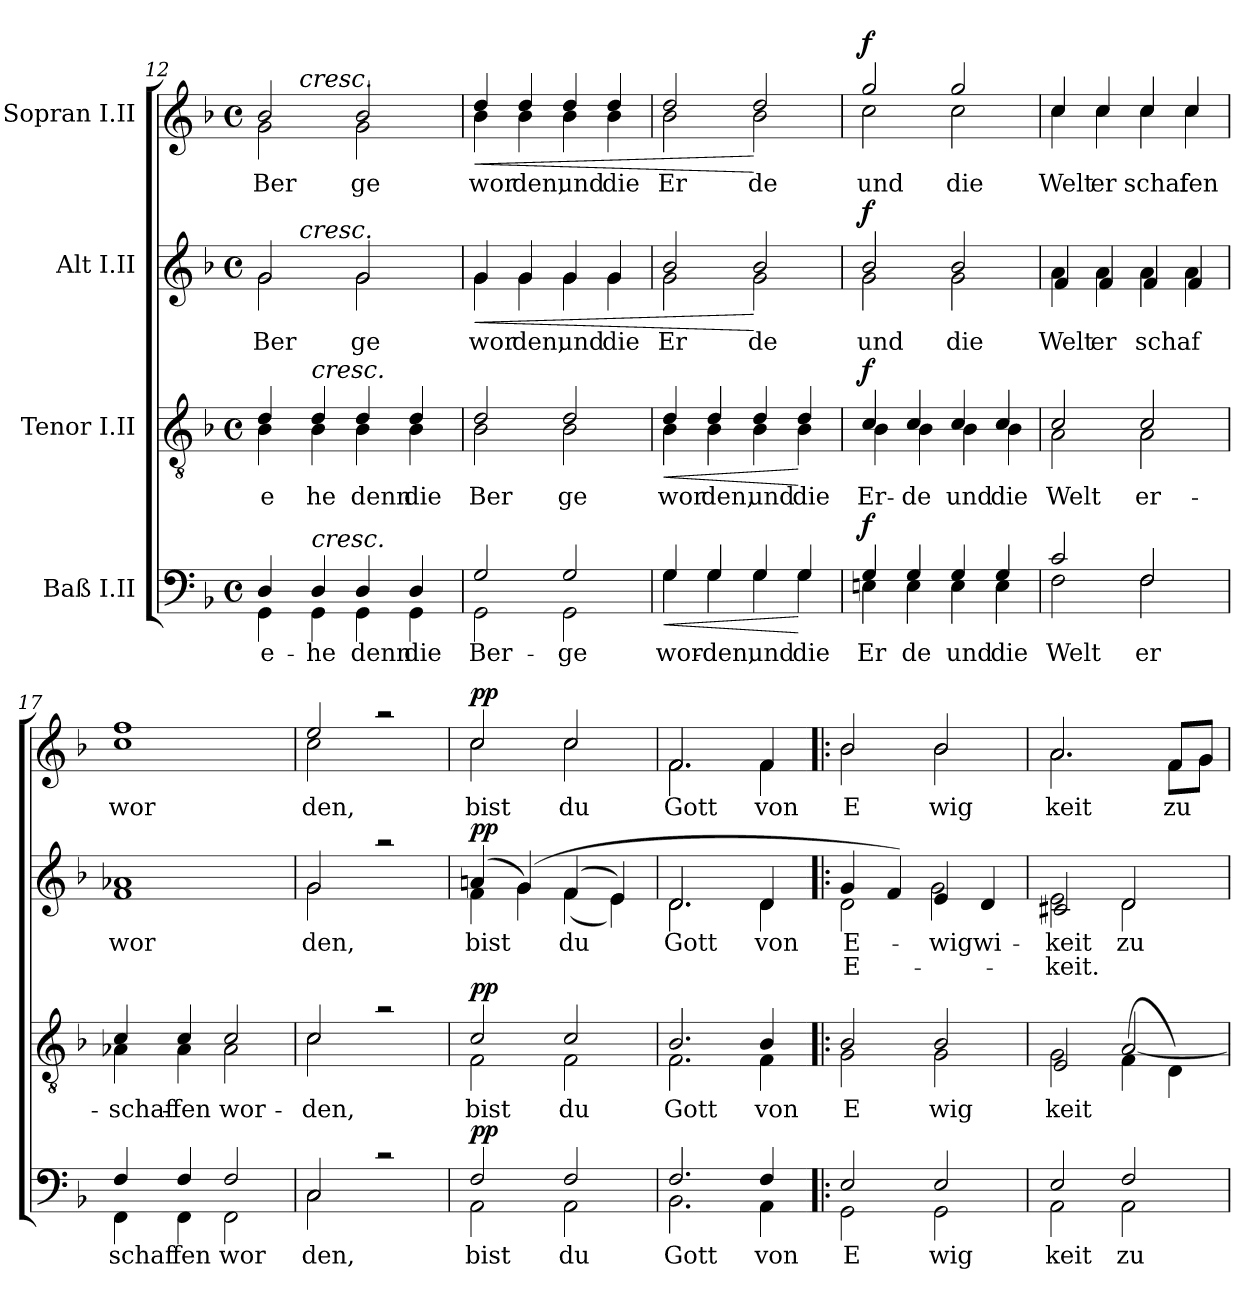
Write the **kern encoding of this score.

**kern	**text	**dynam	**kern	**text	**dynam	**kern	**text	**text	**dynam	**kern	**text	**dynam
*part4	*part4	*part4	*part3	*part3	*part3	*part2	*part2	*part2	*part2	*part1	*part1	*part1
*staff4	*staff4	*staff4	*staff3	*staff3	*staff3	*staff2	*staff2	*staff2	*staff2	*staff1	*staff1	*staff1
*I"Baß I.II	*	*	*I"Tenor I.II	*	*	*I"Alt I.II	*	*	*	*I"Sopran I.II	*	*
*clefF4	*	*	*clefGv2	*	*	*clefG2	*	*	*	*clefG2	*	*
*k[b-]	*	*	*k[b-]	*	*	*k[b-]	*	*	*	*k[b-]	*	*
*F:	*	*	*F:	*	*	*F:	*	*	*	*F:	*	*
*M4/4	*	*	*M4/4	*	*	*M4/4	*	*	*	*M4/4	*	*
*met(c)	*	*	*met(c)	*	*	*met(c)	*	*	*	*met(c)	*	*
=12	=12	=12	=12	=12	=12	=12	=12	=12	=12	=12	=12	=12
*^	*	*	*	*	*	*	*	*	*	*	*	*
!	!	!LO:LY:b	!	!	!LO:LY:b	!	!	!LO:LY:b	!	!	!	!LO:LY:b	!
*	*	*	*	*^	*	*	*^	*	*	*	*^	*	*
*	*	*	*	*	*	*	*	*	*^	*	*	*	*	*^	*	*
4D/	4GG\	e-	.	4d/	4B-\	e	.	2g/	2g\	8..ryy	Ber	.	.	2b-/	2g\	8..ryy	Ber	.
!	!	!	!	!	!	!	!	!	!	!	!	!	!	!	!	!LO:TX:a:i:t=cresc.	!	!
!	!	!	!	!	!	!	!	!	!	!LO:TX:a:i:t=cresc.	!	!	!	!	!	!	!	!
.	.	.	.	.	.	.	.	.	.	2ryy	.	.	.	.	.	2ryy	.	.
!	!	!	!	!LO:TX:a:i:t=cresc.	!	!	!	!	!	!	!	!	!	!	!	!	!	!
!LO:TX:a:i:t=cresc.	!	!	!	!	!	!	!	!	!	!	!	!	!	!	!	!	!	!
!	!	!LO:LY:b	!	!	!	!LO:LY:b	!	!	!	!	!	!	!	!	!	!	!	!
4D/	4GG\	-he	.	4d/	4B-\	he	.	.	.	.	.	.	.	.	.	.	.	.
!	!	!LO:LY:b	!	!	!	!LO:LY:b	!	!	!	!	!LO:LY:b	!	!	!	!	!	!LO:LY:b	!
4D/	4GG\	denn	.	4d/	4B-\	denn	.	2g/	2g\	.	ge	.	.	2b-/	2g\	.	ge	.
.	.	.	.	.	.	.	.	.	.	4ryy	.	.	.	.	.	4ryy	.	.
!	!	!LO:LY:b	!	!	!	!LO:LY:b	!	!	!	!	!	!	!	!	!	!	!	!
4D/	4GG\	die	.	4d/	4B-\	die	.	.	.	.	.	.	.	.	.	.	.	.
.	.	.	.	.	.	.	.	.	.	32ryy	.	.	.	.	.	32ryy	.	.
=13	=13	=13	=13	=13	=13	=13	=13	=13	=13	=13	=13	=13	=13	=13	=13	=13	=13	=13
!	!	!LO:LY:b	!	!	!	!LO:LY:b	!	!	!	!	!LO:LY:b	!	!LO:HP:b	!	!	!	!LO:LY:b	!LO:HP:b
*	*	*	*	*	*	*	*	*	*v	*v	*	*	*	*	*	*	*	*
*	*	*	*	*	*	*	*	*	*	*	*	*	*	*v	*v	*	*
2G/	2GG\	Ber-	.	2d/	2B-\	Ber	.	4g/	4g\	wor	.	<	4dd/	4b-\	wor	<
!	!	!	!	!	!	!	!	!	!	!LO:LY:b	!	!	!	!	!LO:LY:b	!
.	.	.	.	.	.	.	.	4g/	4g\	den,	.	.	4dd/	4b-\	den,	.
!	!	!LO:LY:b	!	!	!	!LO:LY:b	!	!	!	!LO:LY:b	!	!	!	!	!LO:LY:b	!
2G/	2GG\	-ge	.	2d/	2B-\	ge	.	4g/	4g\	und	.	.	4dd/	4b-\	und	.
!	!	!	!	!	!	!	!	!	!	!LO:LY:b	!	!	!	!	!LO:LY:b	!
.	.	.	.	.	.	.	.	4g/	4g\	die	.	.	4dd/	4b-\	die	.
=14	=14	=14	=14	=14	=14	=14	=14	=14	=14	=14	=14	=14	=14	=14	=14	=14
!	!	!LO:LY:b	!LO:HP:b	!	!	!LO:LY:b	!LO:HP:b	!	!	!LO:LY:b	!	!	!	!	!LO:LY:b	!
4G/	4G\	wor-	<	4d/	4B-\	wor	<	2b-/	2g\	Er	.	.	2dd/	2b-\	Er	.
!	!	!LO:LY:b	!	!	!	!LO:LY:b	!	!	!	!	!	!	!	!	!	!
4G/	4G\	-den,	.	4d/	4B-\	den,	.	.	.	.	.	.	.	.	.	.
!	!	!LO:LY:b	!	!	!	!LO:LY:b	!	!	!	!LO:LY:b	!	!	!	!	!LO:LY:b	!
4G/	4G\	und	.	4d/	4B-\	und	.	2b-/	2g\	de	.	[	2dd/	2b-\	de	[
!	!	!LO:LY:b	!	!	!	!LO:LY:b	!	!	!	!	!	!	!	!	!	!
4G/	4G\	die	[	4d/	4B-\	die	[	.	.	.	.	.	.	.	.	.
!!LO:PB:g=z	!!
=15	=15	=15	=15	=15	=15	=15	=15	=15	=15	=15	=15	=15	=15	=15	=15	=15
!	!	!LO:LY:b	!LO:DY:a	!	!	!LO:LY:b	!LO:DY:a	!	!	!LO:LY:b	!	!LO:DY:a	!	!	!LO:LY:b	!LO:DY:a
4G/	4En\	Er	f	4c/	4B-\	Er-	f	2b-/	2g\	und	.	f	2gg/	2cc\	und	f
!	!	!LO:LY:b	!	!	!	!LO:LY:b	!	!	!	!	!	!	!	!	!	!
4G/	4E\	de	.	4c/	4B-\	-de	.	.	.	.	.	.	.	.	.	.
!	!	!LO:LY:b	!	!	!	!LO:LY:b	!	!	!	!LO:LY:b	!	!	!	!	!LO:LY:b	!
4G/	4E\	und	.	4c/	4B-\	und	.	2b-/	2g\	die	.	.	2gg/	2cc\	die	.
!	!	!LO:LY:b	!	!	!	!LO:LY:b	!	!	!	!	!	!	!	!	!	!
4G/	4E\	die	.	4c/	4B-\	die	.	.	.	.	.	.	.	.	.	.
=16	=16	=16	=16	=16	=16	=16	=16	=16	=16	=16	=16	=16	=16	=16	=16	=16
!	!	!LO:LY:b	!	!	!	!LO:LY:b	!	!	!	!LO:LY:b	!	!	!	!	!LO:LY:b	!
2c/	2F\	Welt	.	2c/	2A\	Welt	.	4a\	4f/	Welt	.	.	4cc/	4cc\	Welt	.
!	!	!	!	!	!	!	!	!	!	!LO:LY:b	!	!	!	!	!LO:LY:b	!
.	.	.	.	.	.	.	.	4a\	4f/	er	.	.	4cc/	4cc\	er	.
!	!	!LO:LY:b	!	!	!	!LO:LY:b	!	!	!	!LO:LY:b	!	!	!	!	!LO:LY:b	!
2F/	2F\	er	.	2c/	2A\	er-	.	4a\	4f/	schaf	.	.	4cc/	4cc\	schaf	.
!	!	!	!	!	!	!	!	!	!	!	!	!	!	!	!LO:LY:b	!
.	.	.	.	.	.	.	.	4a\	4f/	.	.	.	4cc/	4cc\	fen	.
=17	=17	=17	=17	=17	=17	=17	=17	=17	=17	=17	=17	=17	=17	=17	=17	=17
!	!	!LO:LY:b	!	!	!	!LO:LY:b	!	!	!	!LO:LY:b	!	!	!	!	!LO:LY:b	!
*	*	*	*	*	*	*	*	*v	*v	*	*	*	*	*	*	*
*	*	*	*	*	*	*	*	*	*	*	*	*v	*v	*	*
4F/	4FF\	schaf	.	4c/	4A-X\	-schaf-	.	1f 1a-X	wor	.	.	1cc 1ff	wor	.
!	!	!LO:LY:b	!	!	!	!LO:LY:b	!	!	!	!	!	!	!	!
4F/	4FF\	fen	.	4c/	4A-\	-fen	.	.	.	.	.	.	.	.
!	!	!LO:LY:b	!	!	!	!LO:LY:b	!	!	!	!	!	!	!	!
2F/	2FF\	wor	.	2c/	2A-\	wor-	.	.	.	.	.	.	.	.
=18	=18	=18	=18	=18	=18	=18	=18	=18	=18	=18	=18	=18	=18	=18
!	!	!LO:LY:b	!	!	!	!LO:LY:b	!	!	!LO:LY:b	!	!	!	!LO:LY:b	!
*	*	*	*	*	*	*	*	*^	*	*	*	*^	*	*
2C/	2C\	den,	.	2c/	2c\	-den,	.	2g/	2g\	den,	.	.	2cc\	2ee/	den,	.
2rc	2ryy	.	.	2ra	2ryy	.	.	2raa	2ryy	.	.	.	2raa	2ryy	.	.
=19	=19	=19	=19	=19	=19	=19	=19	=19	=19	=19	=19	=19	=19	=19	=19	=19
!	!	!LO:LY:b	!LO:DY:a	!	!	!LO:LY:b	!LO:DY:a	!	!	!LO:LY:b	!	!LO:DY:a	!	!	!LO:LY:b	!LO:DY:a
2F/	2AA\	bist	pp	2c/	2F\	bist	pp	(<4f\	(>4an/	bist	.	pp	2cc/	2cc\	bist	pp
.	.	.	.	.	.	.	.	(4g/	4g\)	.	.	.	.	.	.	.
!	!	!LO:LY:b	!	!	!	!LO:LY:b	!	!	!	!LO:LY:b	!	!	!	!	!LO:LY:b	!
2AA\	2F/	du	.	2c/	2F\	du	.	(>4f/	(<4f\	du	.	.	2cc/	2cc\	du	.
.	.	.	.	.	.	.	.	4e/)	4e\)	.	.	.	.	.	.	.
=20	=20	=20	=20	=20	=20	=20	=20	=20	=20	=20	=20	=20	=20	=20	=20	=20
!	!	!LO:LY:b	!	!	!	!LO:LY:b	!	!	!	!LO:LY:b	!	!	!	!	!LO:LY:b	!
2.F/	2.BB-\	Gott	.	2.B-/	2.F\	Gott	.	2.d/	2.d\	Gott	.	.	2.f/	2.f\	Gott	.
!	!	!LO:LY:b	!	!	!	!LO:LY:b	!	!	!	!LO:LY:b	!	!	!	!	!LO:LY:b	!
4F/	4AA\	von	.	4B-/	4F\	von	.	4d/	4d\	von	.	.	4f/	4f\	von	.
!!LO:PB:g=z	!!
=21!|:	=21!|:	=21!|:	=21!|:	=21!|:	=21!|:	=21!|:	=21!|:	=21!|:	=21!|:	=21!|:	=21!|:	=21!|:	=21!|:	=21!|:	=21!|:	=21!|:
!	!	!LO:LY:b	!	!	!	!LO:LY:b	!	!	!	!LO:LY:b	!LO:LY:b	!	!	!	!LO:LY:b	!
2E/	2GG\	E	.	2G\	2B-/	E	.	2d\	4g/	-E-	E-	.	2b-/	2b-\	E	.
.	.	.	.	.	.	.	.	.	4f/)	.	.	.	.	.	.	.
!	!	!LO:LY:b	!	!	!	!LO:LY:b	!	!	!	!LO:LY:b	!	!	!	!	!LO:LY:b	!
2E/	2GG\	wig	.	2B-/	2G\	wig	.	4e/	2g\	wigwi-	.	.	2b-/	2b-\	wig	.
.	.	.	.	.	.	.	.	(4d/	.	.	.	.	.	.	.	.
=22	=22	=22	=22	=22	=22	=22	=22	=22	=22	=22	=22	=22	=22	=22	=22	=22
!	!	!LO:LY:b	!	!	!	!LO:LY:b	!	!	!	!LO:LY:b	!LO:LY:b	!	!	!	!LO:LY:b	!
2E/	2AA\	keit	.	2G\	2E/	keit	.	2e\	2c#X/	-keit	-keit.	.	2.a/	2.a\	keit	.
!	!	!LO:LY:b	!	!	!	!LO:LY:b	!	!	!	!LO:LY:b	!	!	!	!	!	!
2F/	2AA\	zu	.	(<4F\	[>2A/	.	.	2d/	2d\	zu	.	.	.	.	.	.
!	!	!	!	!	!	!	!	!	!	!	!	!	!	!	!LO:LY:b	!
.	.	.	.	4D\)	.	.	.	.	.	.	.	.	8f/L	8f\L	zu	.
.	.	.	.	.	.	.	.	.	.	.	.	.	8g/J	8g\J	.	.
*v	*v	*	*	*	*	*	*	*v	*v	*	*	*	*v	*v	*	*
*	*	*	*v	*v	*	*	*	*	*	*	*	*	*
=	=	=	=	=	=	=	=	=	=	=	=	=
*-	*-	*-	*-	*-	*-	*-	*-	*-	*-	*-	*-	*-
